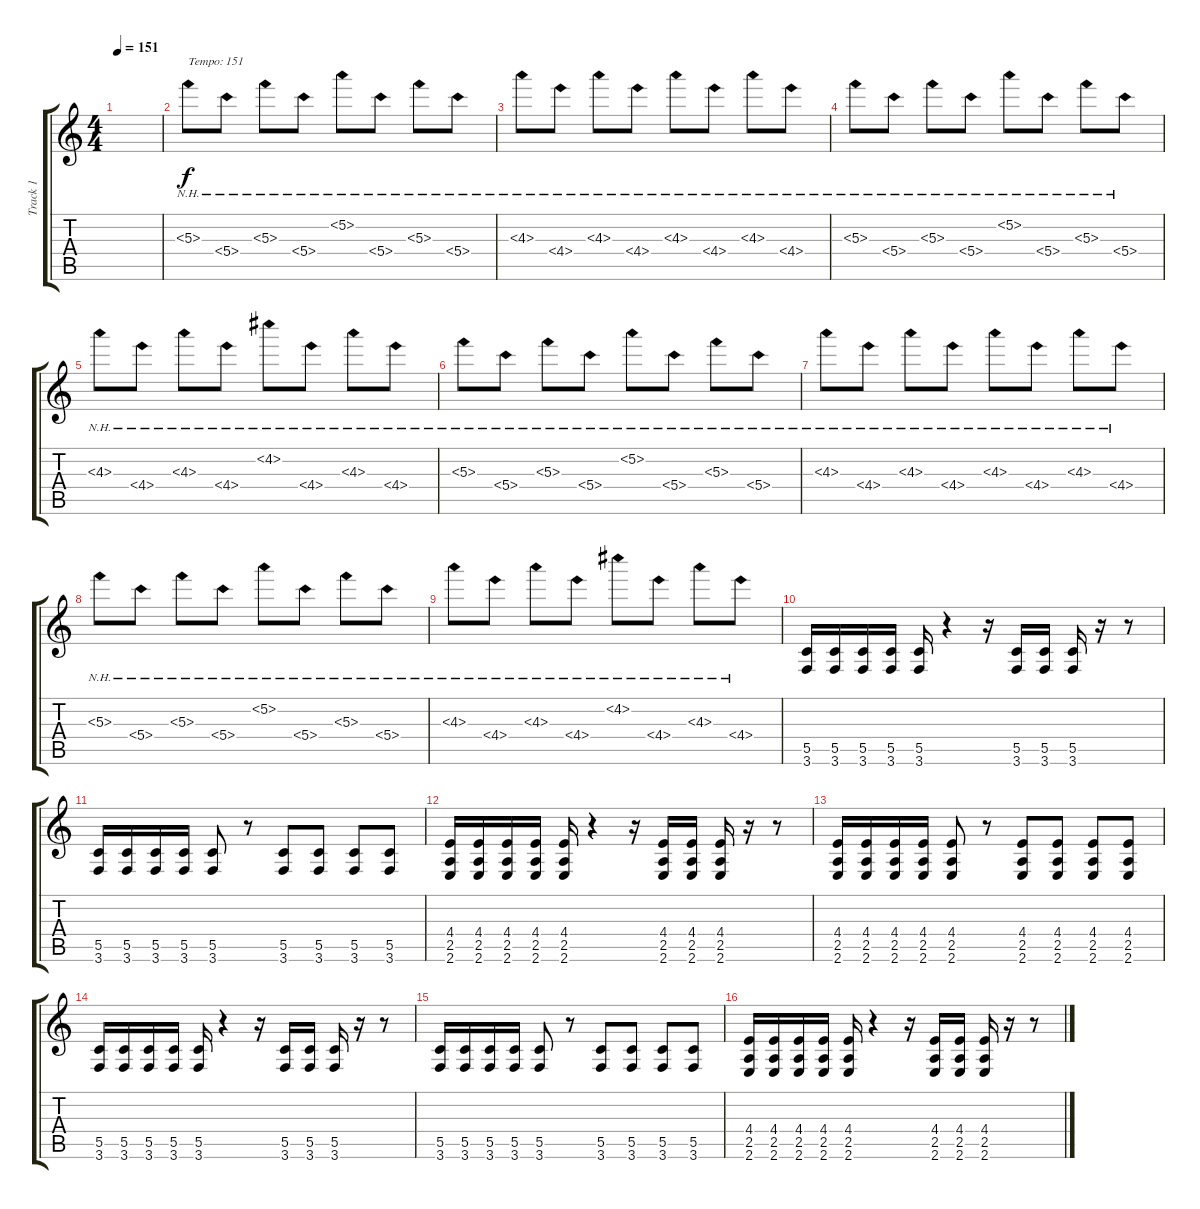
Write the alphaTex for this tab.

\track ("Track 1" "Track 1") {instrument distortionguitar}
\staff {score tabs}
\tuning (D4 A3 F3 C3 G2 D2) {hide}
\ts (4 4)
\tempo 151
\clef g2
\ks c
|
5.3{nh}.8{txt "Tempo: 151"} 5.4{nh}.8 5.3{nh}.8 5.4{nh}.8 5.2{nh}.8 5.4{nh}.8 5.3{nh}.8 5.4{nh}.8 |
4.3{nh}.8 4.4{nh}.8 4.3{nh}.8 4.4{nh}.8 4.3{nh}.8 4.4{nh}.8 4.3{nh}.8 4.4{nh}.8 |
5.3{nh}.8 5.4{nh}.8 5.3{nh}.8 5.4{nh}.8 5.2{nh}.8 5.4{nh}.8 5.3{nh}.8 5.4{nh}.8 |
4.3{nh}.8 4.4{nh}.8 4.3{nh}.8 4.4{nh}.8 4.2{nh}.8 4.4{nh}.8 4.3{nh}.8 4.4{nh}.8 |
5.3{nh}.8 5.4{nh}.8 5.3{nh}.8 5.4{nh}.8 5.2{nh}.8 5.4{nh}.8 5.3{nh}.8 5.4{nh}.8 |
4.3{nh}.8 4.4{nh}.8 4.3{nh}.8 4.4{nh}.8 4.3{nh}.8 4.4{nh}.8 4.3{nh}.8 4.4{nh}.8 |
5.3{nh}.8 5.4{nh}.8 5.3{nh}.8 5.4{nh}.8 5.2{nh}.8 5.4{nh}.8 5.3{nh}.8 5.4{nh}.8 |
4.3{nh}.8 4.4{nh}.8 4.3{nh}.8 4.4{nh}.8 4.2{nh}.8 4.4{nh}.8 4.3{nh}.8 4.4{nh}.8 |
(5.5 3.6).16 (5.5 3.6).16 (5.5 3.6).16 (5.5 3.6).16 (5.5 3.6).16 r.4 r.16 (5.5 3.6).16 (5.5 3.6).16 (5.5 3.6).16 r.16 r.8 |
(5.5 3.6).16 (5.5 3.6).16 (5.5 3.6).16 (5.5 3.6).16 (5.5 3.6).8 r.8 (5.5 3.6).8 (5.5 3.6).8 (5.5 3.6).8 (5.5 3.6).8 |
(4.4 2.5 2.6).16 (4.4 2.5 2.6).16 (4.4 2.5 2.6).16 (4.4 2.5 2.6).16 (4.4 2.5 2.6).16 r.4 r.16 (4.4 2.5 2.6).16 (4.4 2.5 2.6).16 (4.4 2.5 2.6).16 r.16 r.8 |
(4.4 2.5 2.6).16 (4.4 2.5 2.6).16 (4.4 2.5 2.6).16 (4.4 2.5 2.6).16 (4.4 2.5 2.6).8 r.8 (4.4 2.5 2.6).8 (4.4 2.5 2.6).8 (4.4 2.5 2.6).8 (4.4 2.5 2.6).8 |
(5.5 3.6).16 (5.5 3.6).16 (5.5 3.6).16 (5.5 3.6).16 (5.5 3.6).16 r.4 r.16 (5.5 3.6).16 (5.5 3.6).16 (5.5 3.6).16 r.16 r.8 |
(5.5 3.6).16 (5.5 3.6).16 (5.5 3.6).16 (5.5 3.6).16 (5.5 3.6).8 r.8 (5.5 3.6).8 (5.5 3.6).8 (5.5 3.6).8 (5.5 3.6).8 |
(4.4 2.5 2.6).16 (4.4 2.5 2.6).16 (4.4 2.5 2.6).16 (4.4 2.5 2.6).16 (4.4 2.5 2.6).16 r.4 r.16 (4.4 2.5 2.6).16 (4.4 2.5 2.6).16 (4.4 2.5 2.6).16 r.16 r.8
